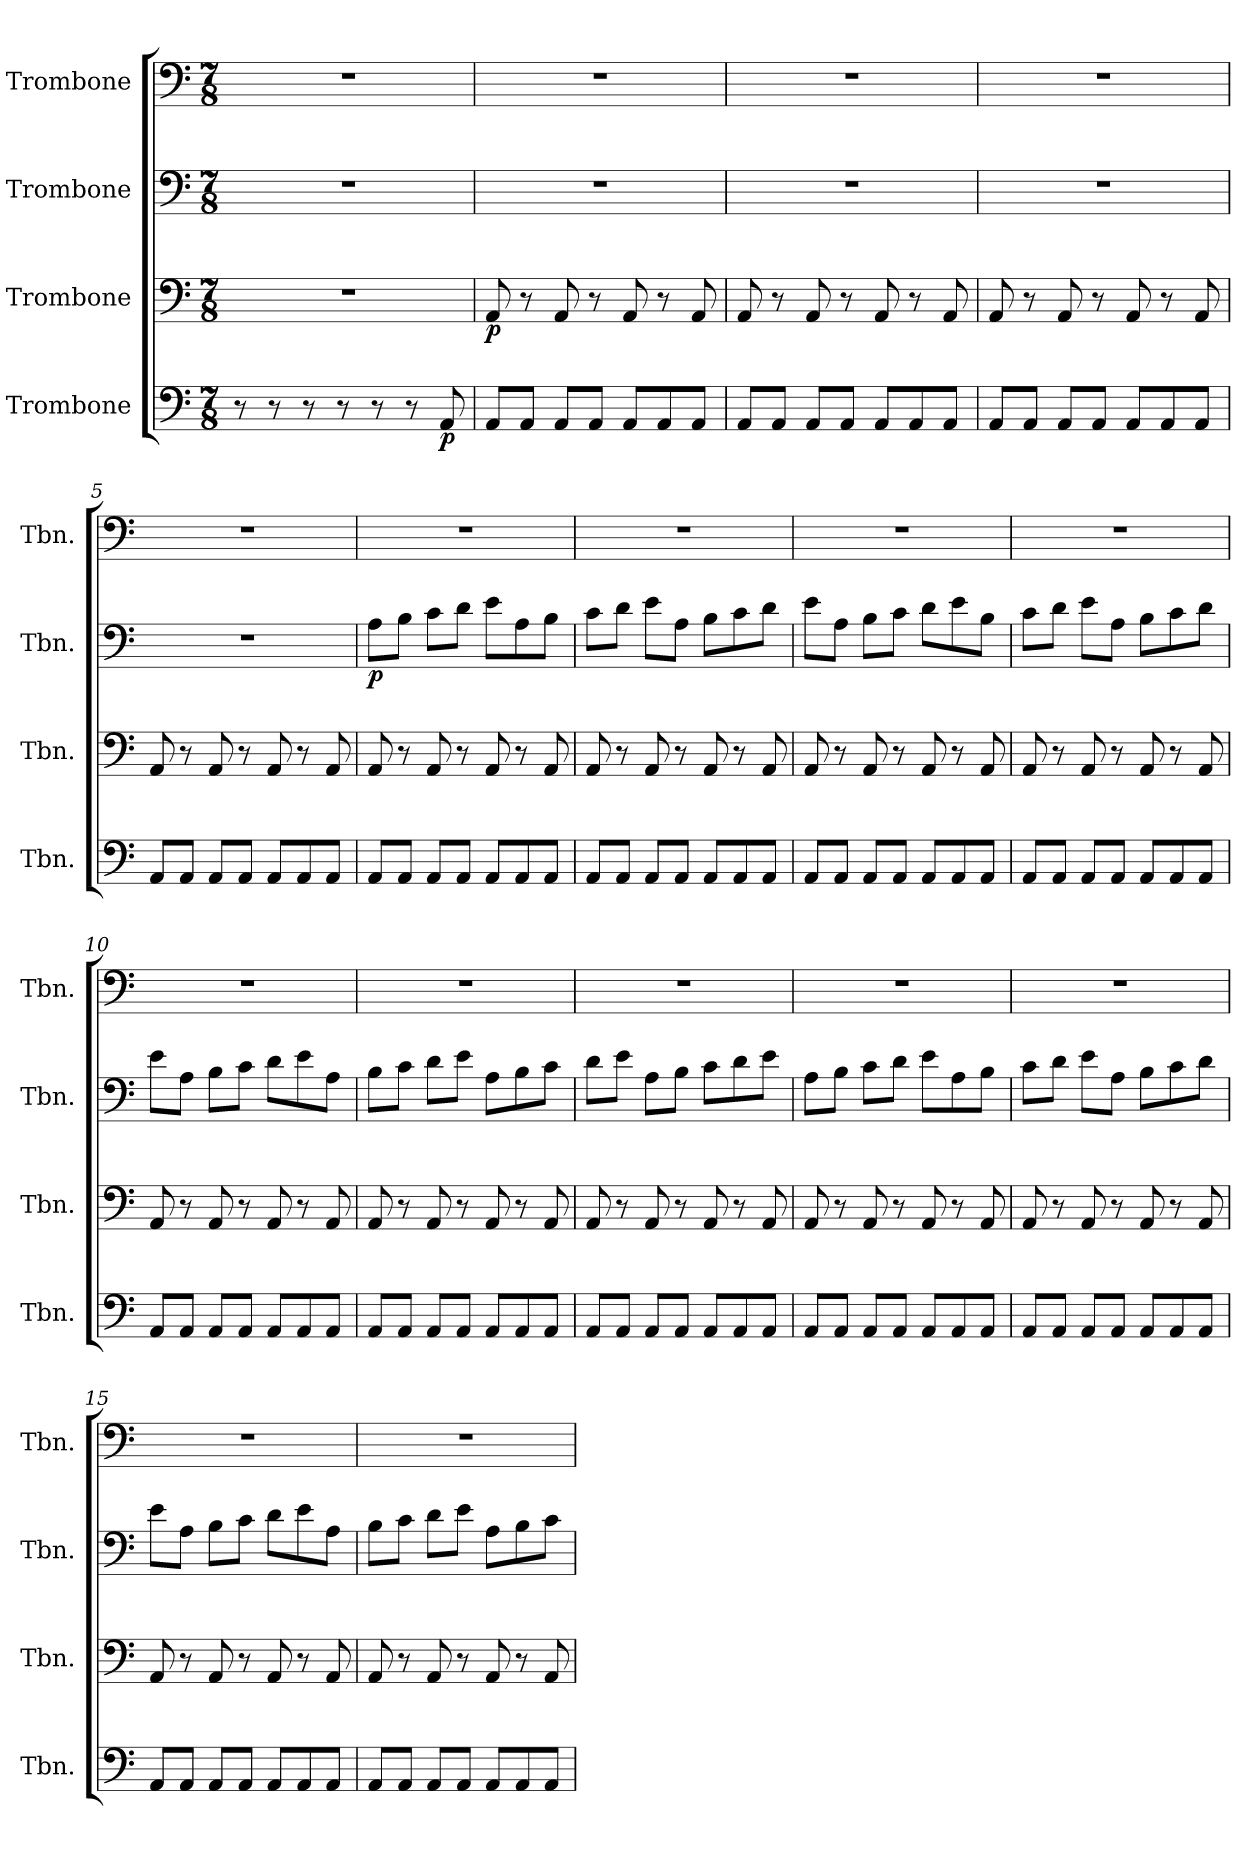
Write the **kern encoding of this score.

**kern	**dynam	**kern	**dynam	**kern	**dynam	**kern
*part4	*part4	*part3	*part3	*part2	*part2	*part1
*staff4	*staff4	*staff3	*staff3	*staff2	*staff2	*staff1
*I"Trombone	*	*I"Trombone	*	*I"Trombone	*	*I"Trombone
*I'Tbn.	*	*I'Tbn.	*	*I'Tbn.	*	*I'Tbn.
*clefF4	*	*clefF4	*	*clefF4	*	*clefF4
*k[]	*	*k[]	*	*k[]	*	*k[]
*M7/8	*	*M7/8	*	*M7/8	*	*M7/8
*MM160	*	*MM160	*	*MM160	*	*MM160
=1	=1	=1	=1	=1	=1	=1
8r	.	2..r	.	2..r	.	2..r
8r	.	.	.	.	.	.
8r	.	.	.	.	.	.
8r	.	.	.	.	.	.
8r	.	.	.	.	.	.
8r	.	.	.	.	.	.
!	!LO:DY:b	!	!	!	!	!
8AA/	p	.	.	.	.	.
=2	=2	=2	=2	=2	=2	=2
!	!	!	!LO:DY:b	!	!	!
8AA/L	.	8AA/	p	2..r	.	2..r
8AA/J	.	8r	.	.	.	.
8AA/L	.	8AA/	.	.	.	.
8AA/J	.	8r	.	.	.	.
8AA/L	.	8AA/	.	.	.	.
8AA/	.	8r	.	.	.	.
8AA/J	.	8AA/	.	.	.	.
=3	=3	=3	=3	=3	=3	=3
8AA/L	.	8AA/	.	2..r	.	2..r
8AA/J	.	8r	.	.	.	.
8AA/L	.	8AA/	.	.	.	.
8AA/J	.	8r	.	.	.	.
8AA/L	.	8AA/	.	.	.	.
8AA/	.	8r	.	.	.	.
8AA/J	.	8AA/	.	.	.	.
=4	=4	=4	=4	=4	=4	=4
8AA/L	.	8AA/	.	2..r	.	2..r
8AA/J	.	8r	.	.	.	.
8AA/L	.	8AA/	.	.	.	.
8AA/J	.	8r	.	.	.	.
8AA/L	.	8AA/	.	.	.	.
8AA/	.	8r	.	.	.	.
8AA/J	.	8AA/	.	.	.	.
!!LO:LB:g=z
=5	=5	=5	=5	=5	=5	=5
8AA/L	.	8AA/	.	2..r	.	2..r
8AA/J	.	8r	.	.	.	.
8AA/L	.	8AA/	.	.	.	.
8AA/J	.	8r	.	.	.	.
8AA/L	.	8AA/	.	.	.	.
8AA/	.	8r	.	.	.	.
8AA/J	.	8AA/	.	.	.	.
=6	=6	=6	=6	=6	=6	=6
!	!	!	!	!	!LO:DY:b	!
8AA/L	.	8AA/	.	8A\L	p	2..r
8AA/J	.	8r	.	8B\J	.	.
8AA/L	.	8AA/	.	8c\L	.	.
8AA/J	.	8r	.	8d\J	.	.
8AA/L	.	8AA/	.	8e\L	.	.
8AA/	.	8r	.	8A\	.	.
8AA/J	.	8AA/	.	8B\J	.	.
=7	=7	=7	=7	=7	=7	=7
8AA/L	.	8AA/	.	8c\L	.	2..r
8AA/J	.	8r	.	8d\J	.	.
8AA/L	.	8AA/	.	8e\L	.	.
8AA/J	.	8r	.	8A\J	.	.
8AA/L	.	8AA/	.	8B\L	.	.
8AA/	.	8r	.	8c\	.	.
8AA/J	.	8AA/	.	8d\J	.	.
=8	=8	=8	=8	=8	=8	=8
8AA/L	.	8AA/	.	8e\L	.	2..r
8AA/J	.	8r	.	8A\J	.	.
8AA/L	.	8AA/	.	8B\L	.	.
8AA/J	.	8r	.	8c\J	.	.
8AA/L	.	8AA/	.	8d\L	.	.
8AA/	.	8r	.	8e\	.	.
8AA/J	.	8AA/	.	8B\J	.	.
!!LO:PB:g=z
=9	=9	=9	=9	=9	=9	=9
8AA/L	.	8AA/	.	8c\L	.	2..r
8AA/J	.	8r	.	8d\J	.	.
8AA/L	.	8AA/	.	8e\L	.	.
8AA/J	.	8r	.	8A\J	.	.
8AA/L	.	8AA/	.	8B\L	.	.
8AA/	.	8r	.	8c\	.	.
8AA/J	.	8AA/	.	8d\J	.	.
=10	=10	=10	=10	=10	=10	=10
8AA/L	.	8AA/	.	8e\L	.	2..r
8AA/J	.	8r	.	8A\J	.	.
8AA/L	.	8AA/	.	8B\L	.	.
8AA/J	.	8r	.	8c\J	.	.
8AA/L	.	8AA/	.	8d\L	.	.
8AA/	.	8r	.	8e\	.	.
8AA/J	.	8AA/	.	8A\J	.	.
=11	=11	=11	=11	=11	=11	=11
8AA/L	.	8AA/	.	8B\L	.	2..r
8AA/J	.	8r	.	8c\J	.	.
8AA/L	.	8AA/	.	8d\L	.	.
8AA/J	.	8r	.	8e\J	.	.
8AA/L	.	8AA/	.	8A\L	.	.
8AA/	.	8r	.	8B\	.	.
8AA/J	.	8AA/	.	8c\J	.	.
=12	=12	=12	=12	=12	=12	=12
8AA/L	.	8AA/	.	8d\L	.	2..r
8AA/J	.	8r	.	8e\J	.	.
8AA/L	.	8AA/	.	8A\L	.	.
8AA/J	.	8r	.	8B\J	.	.
8AA/L	.	8AA/	.	8c\L	.	.
8AA/	.	8r	.	8d\	.	.
8AA/J	.	8AA/	.	8e\J	.	.
!!LO:LB:g=z
=13	=13	=13	=13	=13	=13	=13
8AA/L	.	8AA/	.	8A\L	.	2..r
8AA/J	.	8r	.	8B\J	.	.
8AA/L	.	8AA/	.	8c\L	.	.
8AA/J	.	8r	.	8d\J	.	.
8AA/L	.	8AA/	.	8e\L	.	.
8AA/	.	8r	.	8A\	.	.
8AA/J	.	8AA/	.	8B\J	.	.
=14	=14	=14	=14	=14	=14	=14
8AA/L	.	8AA/	.	8c\L	.	2..r
8AA/J	.	8r	.	8d\J	.	.
8AA/L	.	8AA/	.	8e\L	.	.
8AA/J	.	8r	.	8A\J	.	.
8AA/L	.	8AA/	.	8B\L	.	.
8AA/	.	8r	.	8c\	.	.
8AA/J	.	8AA/	.	8d\J	.	.
=15	=15	=15	=15	=15	=15	=15
8AA/L	.	8AA/	.	8e\L	.	2..r
8AA/J	.	8r	.	8A\J	.	.
8AA/L	.	8AA/	.	8B\L	.	.
8AA/J	.	8r	.	8c\J	.	.
8AA/L	.	8AA/	.	8d\L	.	.
8AA/	.	8r	.	8e\	.	.
8AA/J	.	8AA/	.	8A\J	.	.
=16	=16	=16	=16	=16	=16	=16
8AA/L	.	8AA/	.	8B\L	.	2..r
8AA/J	.	8r	.	8c\J	.	.
8AA/L	.	8AA/	.	8d\L	.	.
8AA/J	.	8r	.	8e\J	.	.
8AA/L	.	8AA/	.	8A\L	.	.
8AA/	.	8r	.	8B\	.	.
8AA/J	.	8AA/	.	8c\J	.	.
=	=	=	=	=	=	=
*-	*-	*-	*-	*-	*-	*-
